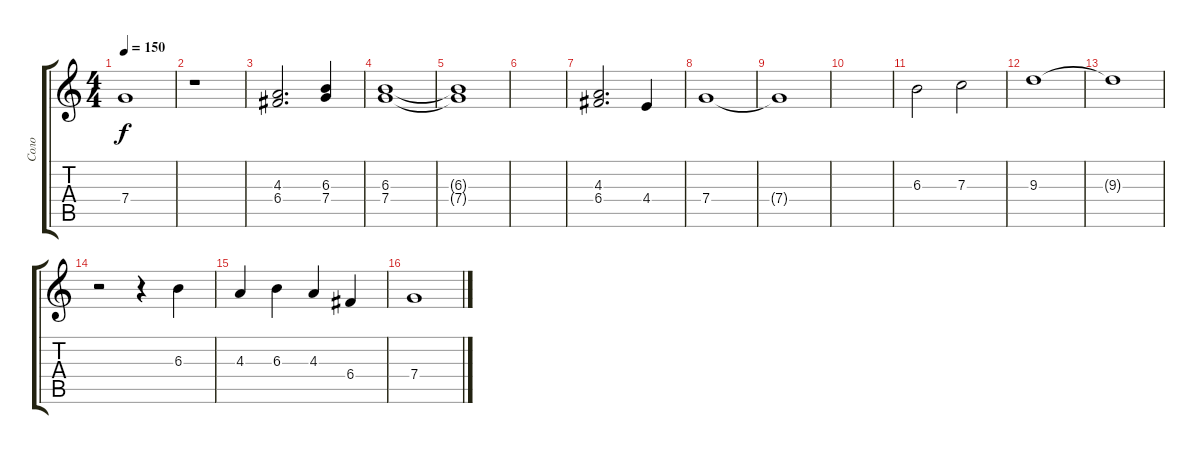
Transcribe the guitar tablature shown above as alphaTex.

\track ("Соло" "Соло") {instrument distortionguitar}
\staff {score tabs}
\tuning (D4 A3 F3 C3 G2 D2) {hide}
\ts (4 4)
\tempo 150
\clef g2
\ks c
7.4{t}.1{dy f} |
r.1 |
(4.3 6.4).2{d} (6.3 7.4).4 |
(6.3 7.4).1 |
(6.3{t} 7.4{t}).1 |
|
(4.3 6.4).2{d} 4.4.4 |
7.4.1 |
7.4{t}.1 |
|
6.3.2 7.3.2 |
9.3.1 |
9.3{t}.1 |
r.2 r.4 6.3.4 |
4.3.4 6.3.4 4.3.4 6.4.4 |
7.4.1
